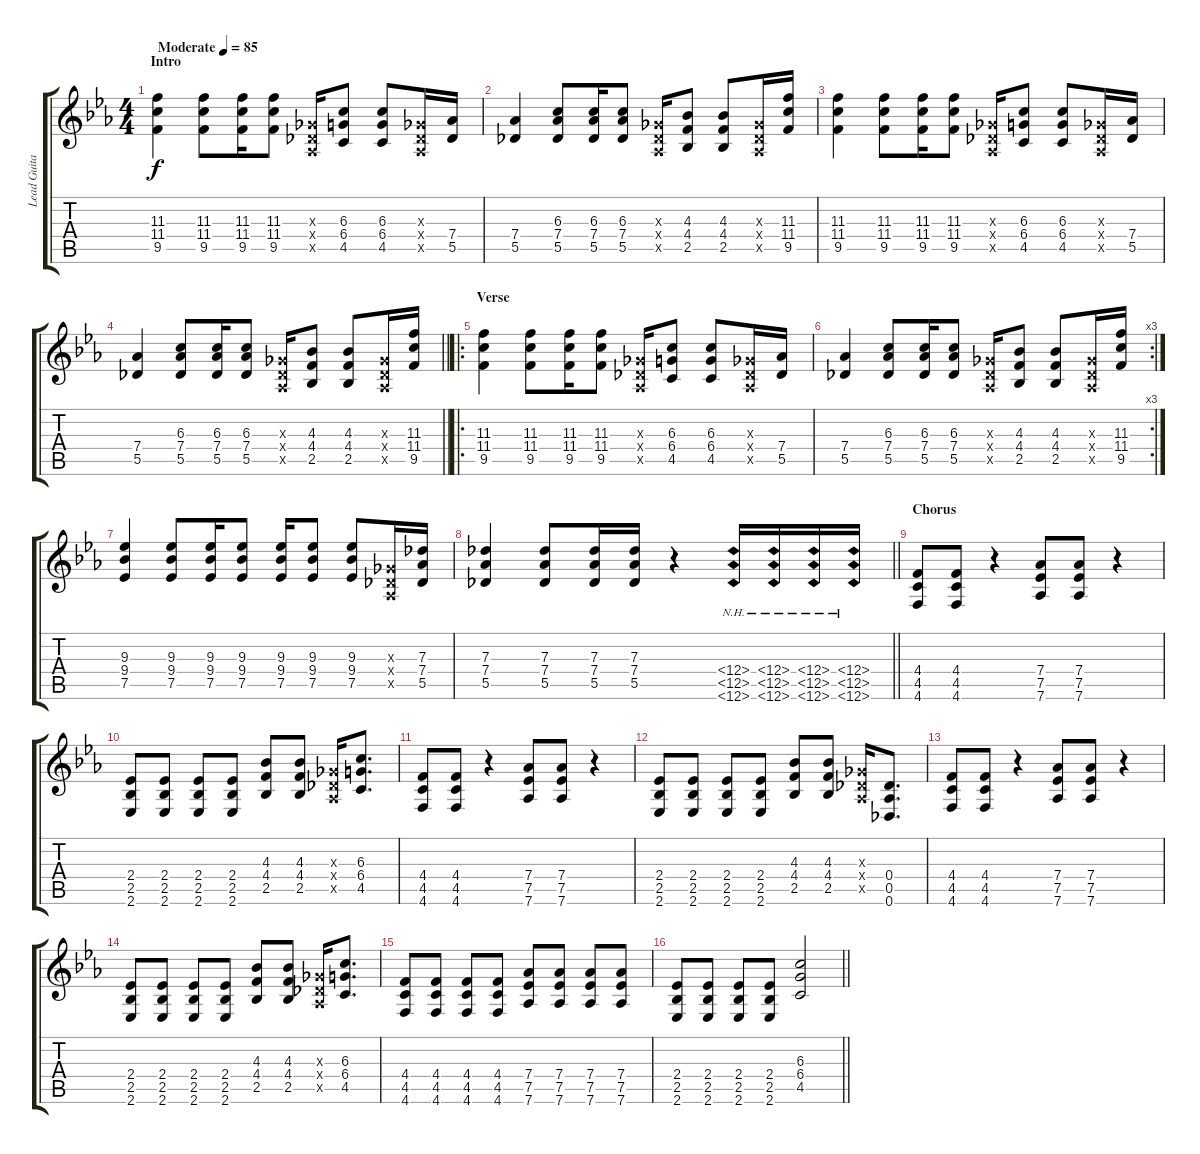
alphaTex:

\track ("Lead Guitar" "Lead Guita") {instrument electricguitarclean}
\staff {score tabs}
\tuning (Eb4 Bb3 Gb3 Db3 Ab2 Db2) {hide}
\ts (4 4)
\section ("" "Intro")
\tempo (85 "Moderate")
\clef g2
\ks eb
(11.3 11.4 9.5).4{dy f instrument electricguitarclean} (11.3 11.4 9.5).8 (11.3 11.4 9.5).16 (11.3 11.4 9.5).8 (0.3{x} 0.4{x} 0.5{x}).16 (6.3 6.4 4.5).8 (6.3 6.4 4.5).8 (0.3{x} 0.4{x} 0.5{x}).16 (7.4 5.5).16 |
(7.4 5.5).4 (6.3 7.4 5.5).8 (6.3 7.4 5.5).16 (6.3 7.4 5.5).8 (0.3{x} 0.4{x} 0.5{x}).16 (4.3 4.4 2.5).8 (4.3 4.4 2.5).8 (0.3{x} 0.4{x} 0.5{x}).16 (11.3 11.4 9.5).16 |
(11.3 11.4 9.5).4 (11.3 11.4 9.5).8 (11.3 11.4 9.5).16 (11.3 11.4 9.5).8 (0.3{x} 0.4{x} 0.5{x}).16 (6.3 6.4 4.5).8 (6.3 6.4 4.5).8 (0.3{x} 0.4{x} 0.5{x}).16 (7.4 5.5).16 |
\barLineRight lightlight
(7.4 5.5).4 (6.3 7.4 5.5).8 (6.3 7.4 5.5).16 (6.3 7.4 5.5).8 (0.3{x} 0.4{x} 0.5{x}).16 (4.3 4.4 2.5).8 (4.3 4.4 2.5).8 (0.3{x} 0.4{x} 0.5{x}).16 (11.3 11.4 9.5).16 |
\ro
\section ("" "Verse")
(11.3 11.4 9.5).4 (11.3 11.4 9.5).8 (11.3 11.4 9.5).16 (11.3 11.4 9.5).8 (0.3{x} 0.4{x} 0.5{x}).16 (6.3 6.4 4.5).8 (6.3 6.4 4.5).8 (0.3{x} 0.4{x} 0.5{x}).16 (7.4 5.5).16 |
\rc 3
(7.4 5.5).4 (6.3 7.4 5.5).8 (6.3 7.4 5.5).16 (6.3 7.4 5.5).8 (0.3{x} 0.4{x} 0.5{x}).16 (4.3 4.4 2.5).8 (4.3 4.4 2.5).8 (0.3{x} 0.4{x} 0.5{x}).16 (11.3 11.4 9.5).16 |
(9.3 9.4 7.5).4 (9.3 9.4 7.5).8 (9.3 9.4 7.5).16 (9.3 9.4 7.5).8 (9.3 9.4 7.5).16 (9.3 9.4 7.5).8 (9.3 9.4 7.5).8 (0.3{x} 0.4{x} 0.5{x}).16 (7.3 7.4 5.5).16 |
\barLineRight lightlight
(7.3 7.4 5.5).4 (7.3 7.4 5.5).8 (7.3 7.4 5.5).16 (7.3 7.4 5.5).16 r.4 (6.4{nh} 6.5{nh} 6.6{nh}).16{instrument overdrivenguitar} (6.4{nh} 6.5{nh} 6.6{nh}).16 (6.4{nh} 6.5{nh} 6.6{nh}).16 (6.4{nh} 6.5{nh} 6.6{nh}).16 |
\section ("" "Chorus")
(4.4 4.5 4.6).8 (4.4 4.5 4.6).8 r.4 (7.4 7.5 7.6).8 (7.4 7.5 7.6).8 r.4 |
(2.4 2.5 2.6).8 (2.4 2.5 2.6).8 (2.4 2.5 2.6).8 (2.4 2.5 2.6).8 (4.3 4.4 2.5).8 (4.3 4.4 2.5).8 (0.3{x} 0.4{x} 0.5{x}).16 (6.3 6.4 4.5).8{d} |
(4.4 4.5 4.6).8 (4.4 4.5 4.6).8 r.4 (7.4 7.5 7.6).8 (7.4 7.5 7.6).8 r.4 |
(2.4 2.5 2.6).8 (2.4 2.5 2.6).8 (2.4 2.5 2.6).8 (2.4 2.5 2.6).8 (4.3 4.4 2.5).8 (4.3 4.4 2.5).8 (0.3{x} 0.4{x} 0.5{x}).16 (0.4 0.5 0.6).8{d} |
(4.4 4.5 4.6).8 (4.4 4.5 4.6).8 r.4 (7.4 7.5 7.6).8 (7.4 7.5 7.6).8 r.4 |
(2.4 2.5 2.6).8 (2.4 2.5 2.6).8 (2.4 2.5 2.6).8 (2.4 2.5 2.6).8 (4.3 4.4 2.5).8 (4.3 4.4 2.5).8 (0.3{x} 0.4{x} 0.5{x}).16 (6.3 6.4 4.5).8{d} |
(4.4 4.5 4.6).8 (4.4 4.5 4.6).8 (4.4 4.5 4.6).8 (4.4 4.5 4.6).8 (7.4 7.5 7.6).8 (7.4 7.5 7.6).8 (7.4 7.5 7.6).8 (7.4 7.5 7.6).8 |
\barLineRight lightlight
(2.4 2.5 2.6).8 (2.4 2.5 2.6).8 (2.4 2.5 2.6).8 (2.4 2.5 2.6).8 (6.3 6.4 4.5).2
